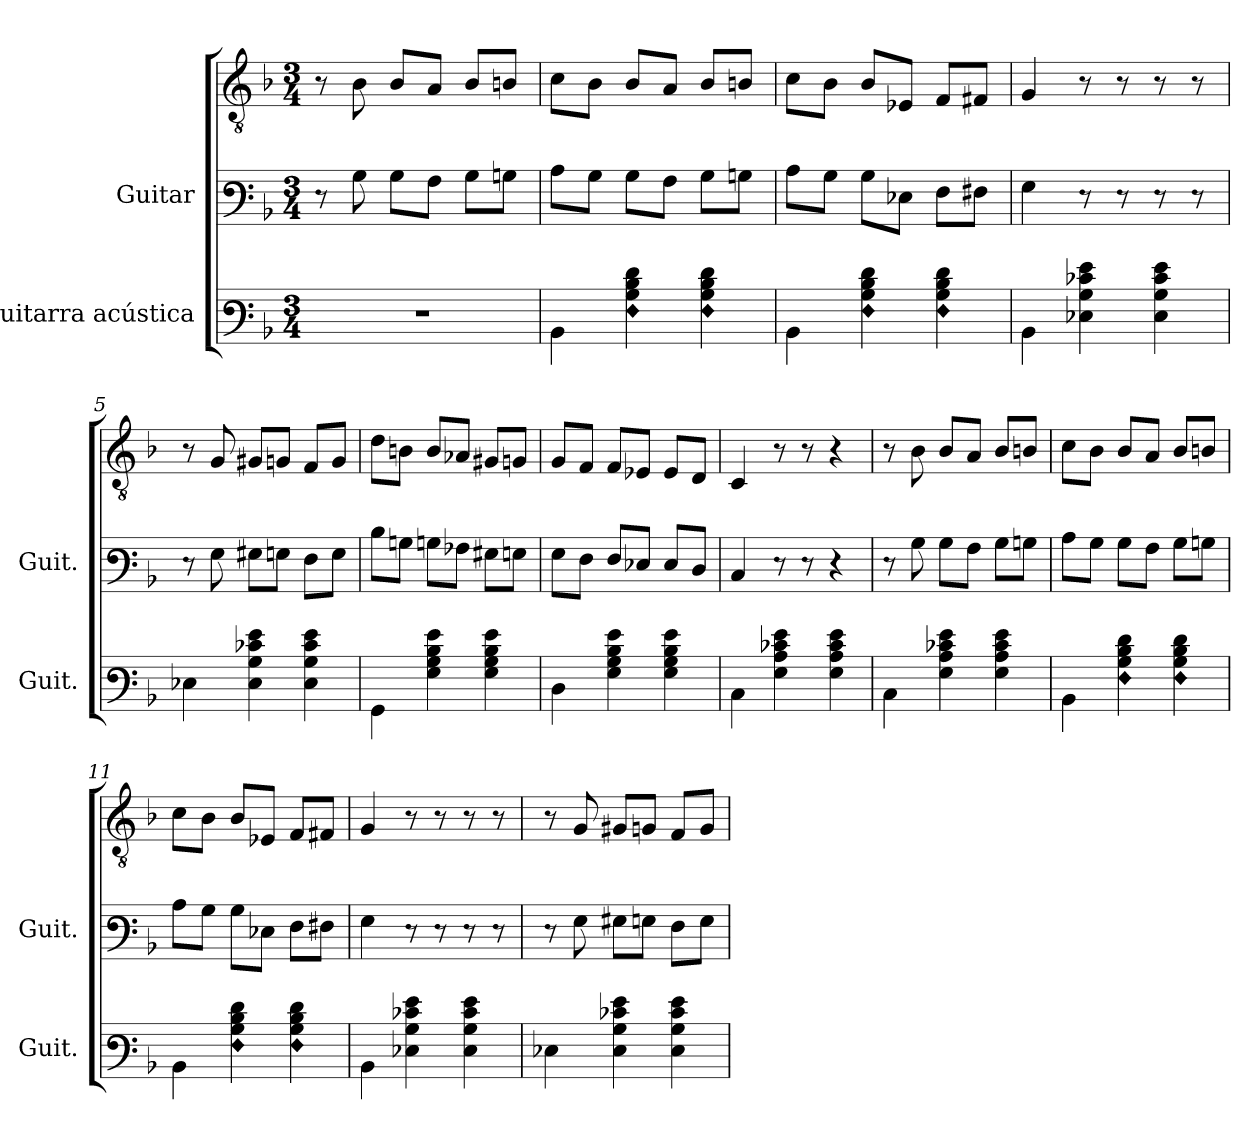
**kern	**kern	**kern
*part2	*part1	*part1
*staff3	*staff2	*staff1
*I"Guitarra acústica	*I"Guitar	*
*I'Guit.	*I'Guit.	*
*stria6	*stria6	*
*	*	*clefGv2
*k[b-]	*k[b-]	*k[b-]
*M3/4	*M3/4	*M3/4
=1	=1	=1
2.r	8r	8r
*	*	*MM160
.	8B-	8B-\
.	8B-L	8B-/L
.	8AJ	8A/J
.	8B-L	8B-/L
.	8BnJ	8Bn/J
=2	=2	=2
4BB-\	8cL	8c\L
.	8B-J	8B-\J
!LO:N:n=1:head=diamond	!	!
4F\ 4B-\ 4d\ 4f\	8B-L	8B-/L
.	8AJ	8A/J
!LO:N:n=1:head=diamond	!	!
4F\ 4B-\ 4d\ 4f\	8B-L	8B-/L
.	8BnJ	8Bn/J
=3	=3	=3
4BB-\	8cL	8c\L
.	8B-J	8B-\J
!LO:N:n=1:head=diamond	!	!
4F\ 4B-\ 4d\ 4f\	8B-L	8B-/L
.	8E-XJ	8E-X/J
!LO:N:n=1:head=diamond	!	!
4F\ 4B-\ 4d\ 4f\	8FL	8F/L
.	8F#XJ	8F#X/J
=4	=4	=4
4BB-\	4G	4G/
4E-\ 4B-\ 4e-\ 4g\	8r	8r
.	8r	8r
4E-\ 4B-\ 4e-\ 4g\	8r	8r
.	8r	8r
=5	=5	=5
4E-\	8r	8r
.	8G	8G/
4E-\ 4B-\ 4e-\ 4g\	8G#XL	8G#X/L
.	8GnJ	8Gn/J
4E-\ 4B-\ 4e-\ 4g\	8FL	8F/L
.	8GJ	8G/J
!!LO:LB:g=z
=6	=6	=6
4GG\	8dL	8d\L
.	8BJ	8Bn\J
4G\ 4B-\ 4d\ 4g\	8BnL	8B/L
.	8A-XJ	8A-X/J
4G\ 4B-\ 4d\ 4g\	8G#XL	8G#X/L
.	8GnJ	8Gn/J
=7	=7	=7
4D\	8GL	8G/L
.	8FJ	8F/J
4G\ 4B-\ 4d\ 4g\	8FL	8F/L
.	8E-XJ	8E-X/J
4G\ 4B-\ 4d\ 4g\	8E-L	8E-/L
.	8DJ	8D/J
=8	=8	=8
4C\	4C	4C/
4G\ 4c\ 4e-\ 4g\	8r	8r
.	8r	8r
4G\ 4c\ 4e-\ 4g\	4r	4r
=9	=9	=9
4C\	8r	8r
.	8B-	8B-\
4G\ 4c\ 4e-\ 4g\	8B-L	8B-/L
.	8AJ	8A/J
4G\ 4c\ 4e-\ 4g\	8B-L	8B-/L
.	8BnJ	8Bn/J
=10	=10	=10
4BB-\	8cL	8c\L
.	8B-J	8B-\J
!LO:N:n=1:head=diamond	!	!
4F\ 4B-\ 4d\ 4f\	8B-L	8B-/L
.	8AJ	8A/J
!LO:N:n=1:head=diamond	!	!
4F\ 4B-\ 4d\ 4f\	8B-L	8B-/L
.	8BnJ	8Bn/J
!!LO:LB:g=z
=11	=11	=11
4BB-\	8cL	8c\L
.	8B-J	8B-\J
!LO:N:n=1:head=diamond	!	!
4F\ 4B-\ 4d\ 4f\	8B-L	8B-/L
.	8E-XJ	8E-X/J
!LO:N:n=1:head=diamond	!	!
4F\ 4B-\ 4d\ 4f\	8FL	8F/L
.	8F#XJ	8F#X/J
=12	=12	=12
4BB-\	4G	4G/
4E-\ 4B-\ 4e-\ 4g\	8r	8r
.	8r	8r
4E-\ 4B-\ 4e-\ 4g\	8r	8r
.	8r	8r
=13	=13	=13
4E-\	8r	8r
.	8G	8G/
4E-\ 4B-\ 4e-\ 4g\	8G#XL	8G#X/L
.	8GnJ	8Gn/J
4E-\ 4B-\ 4e-\ 4g\	8FL	8F/L
.	8GJ	8G/J
=	=	=
*-	*-	*-
